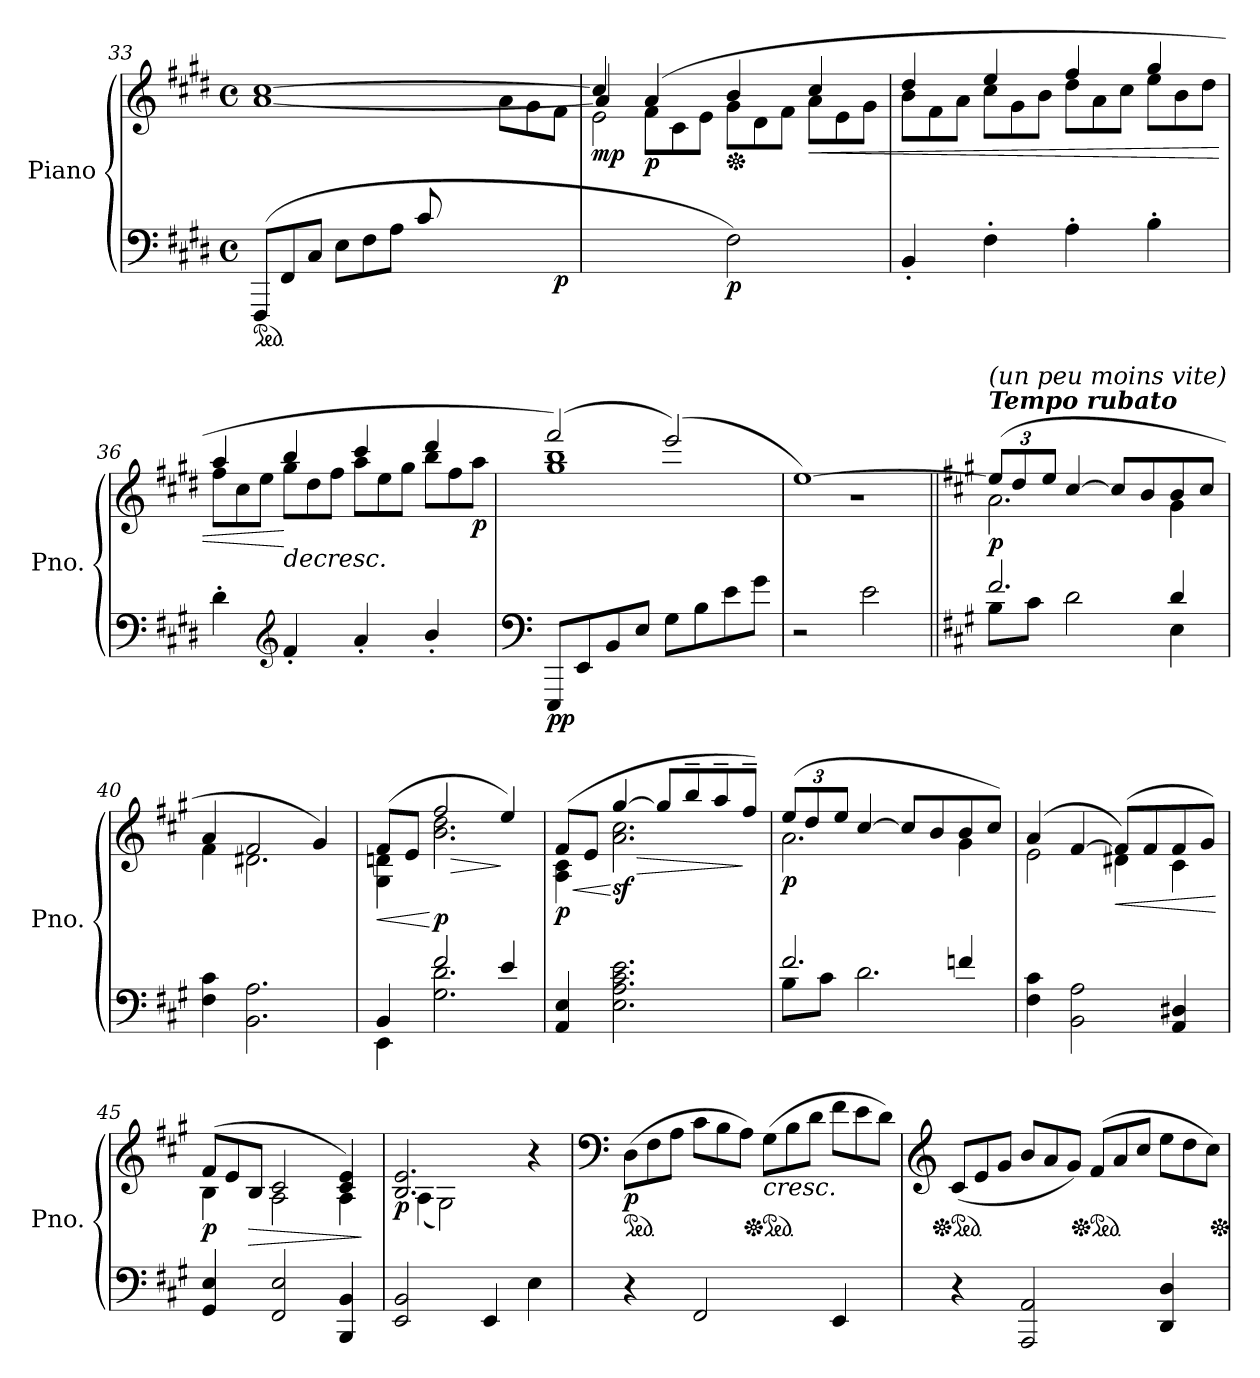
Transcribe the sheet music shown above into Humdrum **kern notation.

**kern	**kern	**dynam
*part1	*part1	*part1
*staff2	*staff1	*staff1/2
*I"Piano	*	*
*I'Pno.	*	*
*clefF4	*clefG2	*
*k[f#c#g#d#]	*k[f#c#g#d#]	*
*M4/4	*M4/4	*
*met(c)	*met(c)	*
*ped	*	*
*Xtuplet	*	*
=33	=33	=33
*	*^	*
(<12FFF#/L	[1a [1cc#	12%7ryy	.
12FF#/	.	.	.
*	*MM124	*	*
12C#/J	.	.	.
12E\L	.	.	.
12F#\	.	.	.
12A\J	.	.	.
12c#/L	.	.	.
3ryy	.	12e\	.
.	.	12f#\J	.
*	*	*Xtuplet	*
.	.	12a\L	.
.	.	12g#\	.
!	!	!	!LO:DY:b=2
12ryy	.	12f#\J)	p
!!LO:LB:g=z
=34	=34	=34	=34
*	*	*^	*
!	!	!	!	!LO:DY:b
2ryy	4cc#/]	4a/]	(<2e\	mp
*	*MM120	*	*	*
!	!	!	!	!LO:DY:b
.	(>4a/	12f#\L	.	p
.	.	12c#\	.	.
.	.	12e\J	.	.
*	*Xped	*	*	*
*	*MM110	*	*	*
!	!	!	!	!LO:DY:b=2
2F#\)	4b/	12g#\L	2ryy	p
.	.	12d#\	.	.
.	.	12f#\J	.	.
*	*MM100	*	*	*
!	!	!	!	!LO:HP:b
.	4cc#/	12a\L	.	<
.	.	12e\	.	.
.	.	12g#\J	.	.
*	*v	*v	*v	*
=35	=35	=35
*	*MM110	*
*	*^	*
4BB'/	4dd#/	12b\L	.
.	.	12f#\	.
.	.	12a\J	.
*	*MM115	*	*
4F#'\	4ee/	12cc#\L	.
.	.	12g#\	.
.	.	12b\J	.
*	*MM120	*	*
4A'\	4ff#/	12dd#\L	.
.	.	12a\	.
.	.	12cc#\J	.
*	*MM125	*	*
4B'\	4gg#/	12ee\L	.
.	.	12b\	.
.	.	12dd#\J	.
=36	=36	=36	=36
*	*MM120	*	*
4d#'\	4aa/	12ff#\L	.
.	.	12cc#\	.
.	.	12ee\J	.
*clefG2	*	*	*
*	*MM110	*	*
!	!	!	!LO:HP:n=1:b
!	!	!	!LO:DY:n=1:b=2
!	!	!	!LO:DY:n=2:b
4f#'/	4bb/	12gg#\L	[ > mp mf
.	.	12dd#\	.
.	.	12ff#\J	.
*	*MM100	*	*
4a'/	4ccc#/	12aa\L	.
.	.	12ee\	.
.	.	12gg#\J	.
*	*MM90	*	*
4b'/	4ddd#/	12bb\L	.
.	.	12ff#\	.
!	!	!	!LO:DY:n=3:b
.	.	12aa\J	p
*	*v	*v	*
.	.	]
=37	=37	=37
*clefF4	*	*
*	*^	*
!	!	!	!LO:DY:b=2
!	!	!	!LO:DY:n=1:b
8EEE/L	(>2fff#/)	1gg# 1bb	p p
8EE/	.	.	.
*	*MM110	*	*
8BB/	.	.	.
8E/J	.	.	.
*	*MM120	*	*
8G#\L	(>2eee/)	.	.
8B\	.	.	.
8e\	.	.	.
8g#\J	.	.	.
=38	=38	=38	=38
*	*MM100	*	*
2r	[1ee)	1r	.
*	*MM90	*	*
2e\	.	.	.
!!LO:PB:g=z	!!
=39||	=39||	=39||	=39||
*k[f#c#g#]	*k[f#c#g#]	*	*
*^	*	*	*
*	*	*tuplet	*	*
*	*	*Xbrackettup	*	*
*v	*v	*	*	*
*	*MM90	*	*
*^	*	*	*
!	!	!LO:TX:a:Bi:t=Tempo rubato	!	!
!	!	!LO:TX:a:i:t=(un peu moins vite)	!	!
!	!	!	!	!LO:DY:b
2.f#/	8B\L	(>12ee/L]	2.a\	p
.	.	12dd/	.	.
.	8c#\J	.	.	.
.	.	12ee/J	.	.
.	2d\	[4cc#/	.	.
.	.	8cc#/L]	.	.
.	.	8b/	.	.
*	*	*MM85	*	*
4d/	4E\	8b/	4g#\	.
.	.	8cc#/J	.	.
*v	*v	*	*	*
=40	=40	=40	=40
*	*MM90	*	*
4F#\ 4c#\	4a/	4f#\	.
2.BB\ 2.A\	2f#/	2.d#X\	.
*	*MM85	*	*
.	4g#/)	.	.
=41	=41	=41	=41
*	*MM80	*	*
*^	*	*	*
!	!	!	!	!LO:HP:b
4BB/	4EE\	(>8f#/L	4G#\ 4dn\	<
.	.	8e/J	.	.
!	!	!	!	!LO:HP:n=1:b
!	!	!	!	!LO:DY:n=1:b
2f#/	2.G#\ 2.d\	2ff#/	2.b\ 2.dd\	[ > p
*	*	*MM75	*	*
4e/	.	4ee/)	.	]
*v	*v	*	*	*
=42	=42	=42	=42
*	*MM80	*	*
!	!	!	!LO:HP:b
!	!	!	!LO:DY:n=1:b
4AA/ 4E/	(>8f#/L	4A\ 4c#\	< p
.	8e/J	.	.
!	!	!	!LO:HP:n=1:b
!	!	!	!LO:DY:n=2:b
2.E\ 2.A\ 2.c#\ 2.e\	[4gg#/	2.a\ 2.cc#\	[ > sf
*	*MM65	*	*
.	8gg#/L]	.	.
.	8bb~/	.	.
*	*MM70	*	*
.	8aa~/	.	.
.	8ff#~/J)	.	]
=43	=43	=43	=43
*	*MM90	*	*
*^	*	*	*
!	!	!	!	!LO:DY:b
2.f#/	8B\L	(>12ee/L	2.a\	p
.	.	12dd/	.	.
.	8c#\J	.	.	.
.	.	12ee/J	.	.
.	2.d\	[4cc#/	.	.
.	.	8cc#/L]	.	.
.	.	8b/	.	.
*	*	*MM85	*	*
4fn/	.	8b/	4g#\	.
.	.	8cc#/J)	.	.
*v	*v	*	*	*
!!LO:LB:g=z	!!
=44	=44	=44	=44
*	*MM90	*	*
4F#\ 4c#\	(>4a/	2e\	.
2BB\ 2A\	[4f#/	.	.
!	!	!	!LO:HP:b
.	(>8f#/L])	4d#X\	<
*	*MM85	*	*
.	8f#/	.	.
4AA/ 4D#X/	8f#/	4c#\	.
.	8g#/J)	.	.
*	*v	*v	*
.	.	[
=45	=45	=45
*	*Xtuplet	*
*	*^	*
!	!	!	!LO:DY:b
4GG#/ 4E/	(>12f#/L	4B\	p
.	12e/	.	.
!	!	!	!LO:HP:b
.	12B/J	.	>
2FF#/ 2E/	2c#/	2A\	.
*	*MM80	*	*
4BBB/ 4BB/	4c#/ 4e/)	4A\	.
*	*v	*v	*
.	.	]
=46	=46	=46
*	*MM75	*
*	*^	*
!	!	!	!LO:DY:b
2EE/ 2BB/	2.B/ 2.e/	(<4A\	p
.	.	2G#\)	.
*	*MM70	*	*
4EE/	.	.	.
4E\	4r	4rffyy	.
*	*v	*v	*
=47	=47	=47
*	*clefF4	*
*	*ped	*
*	*MM100	*
*	*^	*
!	!LO:TX:a:i:t=Mosso	!	!
!	!	!	!LO:DY:b
*	*v	*v	*
4r	(>12D\L	p
.	12F#\	.
.	12A\J	.
*	*MM110	*
2FF#/	12c#\L	.
.	12B\	.
.	12A\J)	.
*	*Xped	*
*	*ped	*
*	*MM120	*
!	!LO:TX:b:i:t=cresc.	!
.	(>12G#\L	.
.	12B\	.
.	12d\J	.
4EE/	12f#\L	.
.	12e\	.
.	12d\J)	.
=48	=48	=48
*	*clefG2	*
*	*Xped	*
*	*ped	*
*	*MM130	*
4r	(<12c#/L	.
.	12e/	.
.	12g#/J	.
2AAA/ 2AA/	12b/L	.
.	12a/	.
.	12g#/J)	.
*	*Xped	*
*	*ped	*
*	*MM140	*
.	(>12f#/L	.
.	12a/	.
.	12cc#/J	.
4DD/ 4D/	12ee\L	.
.	12dd\	.
.	12cc#\J)	.
*	*Xped	*
=	=	=
*-	*-	*-
